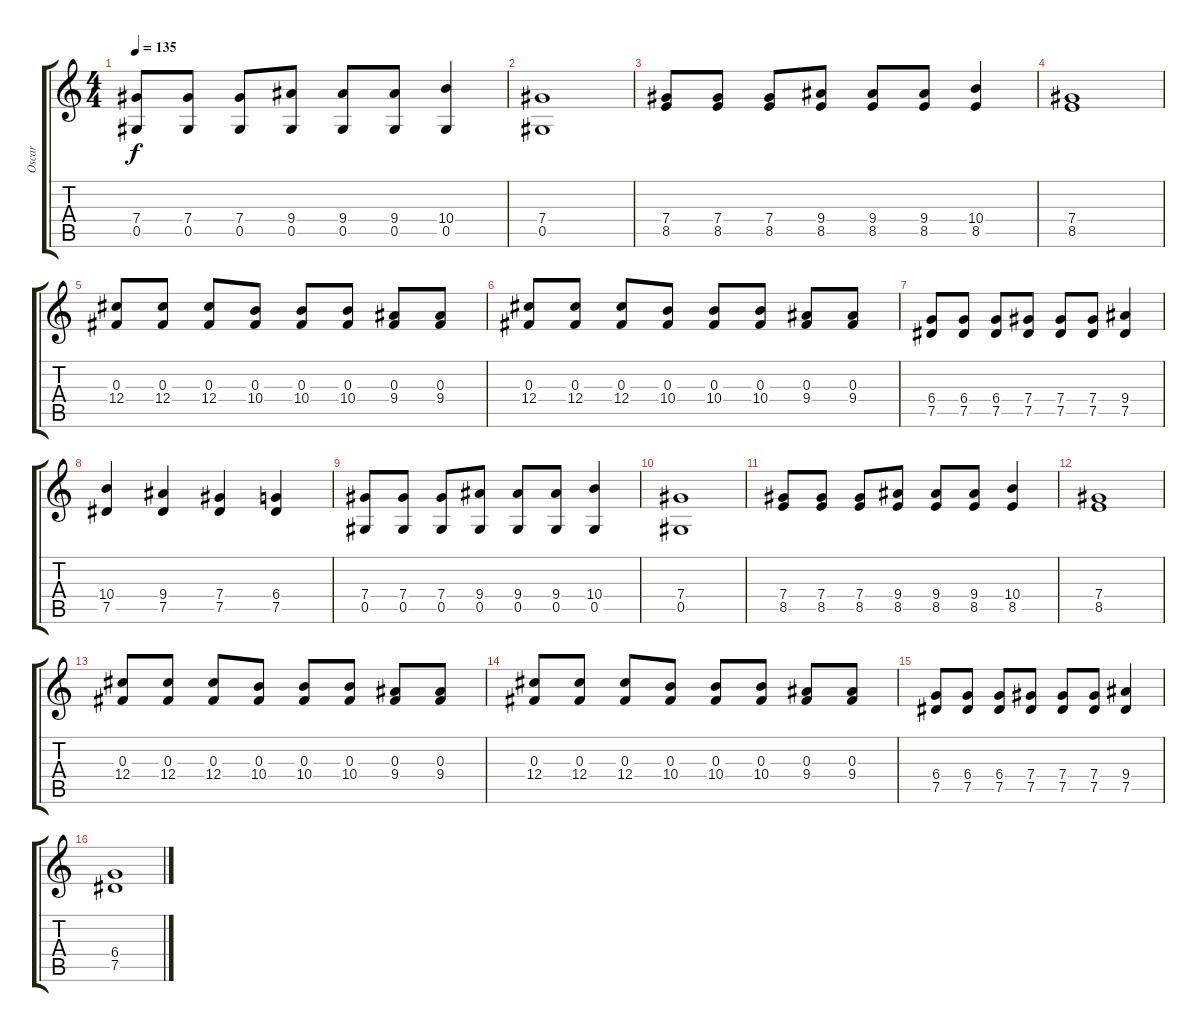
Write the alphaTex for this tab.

\track ("Oscar" "Oscar") {instrument distortionguitar}
\staff {score tabs}
\tuning (Eb4 Bb3 Gb3 Db3 Ab2 Eb2) {hide}
\ts (4 4)
\tempo 135
\clef g2
\ks c
(7.4 0.5).8{dy f instrument distortionguitar} (7.4 0.5).8 (7.4 0.5).8 (9.4 0.5).8 (9.4 0.5).8 (9.4 0.5).8 (10.4 0.5).4 |
(7.4 0.5).1 |
(7.4 8.5).8 (7.4 8.5).8 (7.4 8.5).8 (9.4 8.5).8 (9.4 8.5).8 (9.4 8.5).8 (10.4 8.5).4 |
(7.4 8.5).1 |
(0.3 12.4).8 (0.3 12.4).8 (0.3 12.4).8 (0.3 10.4).8 (0.3 10.4).8 (0.3 10.4).8 (0.3 9.4).8 (0.3 9.4).8 |
(0.3 12.4).8 (0.3 12.4).8 (0.3 12.4).8 (0.3 10.4).8 (0.3 10.4).8 (0.3 10.4).8 (0.3 9.4).8 (0.3 9.4).8 |
(6.4 7.5).8 (6.4 7.5).8 (6.4 7.5).8 (7.4 7.5).8 (7.4 7.5).8 (7.4 7.5).8 (9.4 7.5).4 |
(10.4 7.5).4 (9.4 7.5).4 (7.4 7.5).4 (6.4 7.5).4 |
(7.4 0.5).8 (7.4 0.5).8 (7.4 0.5).8 (9.4 0.5).8 (9.4 0.5).8 (9.4 0.5).8 (10.4 0.5).4 |
(7.4 0.5).1 |
(7.4 8.5).8 (7.4 8.5).8 (7.4 8.5).8 (9.4 8.5).8 (9.4 8.5).8 (9.4 8.5).8 (10.4 8.5).4 |
(7.4 8.5).1 |
(0.3 12.4).8 (0.3 12.4).8 (0.3 12.4).8 (0.3 10.4).8 (0.3 10.4).8 (0.3 10.4).8 (0.3 9.4).8 (0.3 9.4).8 |
(0.3 12.4).8 (0.3 12.4).8 (0.3 12.4).8 (0.3 10.4).8 (0.3 10.4).8 (0.3 10.4).8 (0.3 9.4).8 (0.3 9.4).8 |
(6.4 7.5).8 (6.4 7.5).8 (6.4 7.5).8 (7.4 7.5).8 (7.4 7.5).8 (7.4 7.5).8 (9.4 7.5).4 |
(6.4 7.5).1
